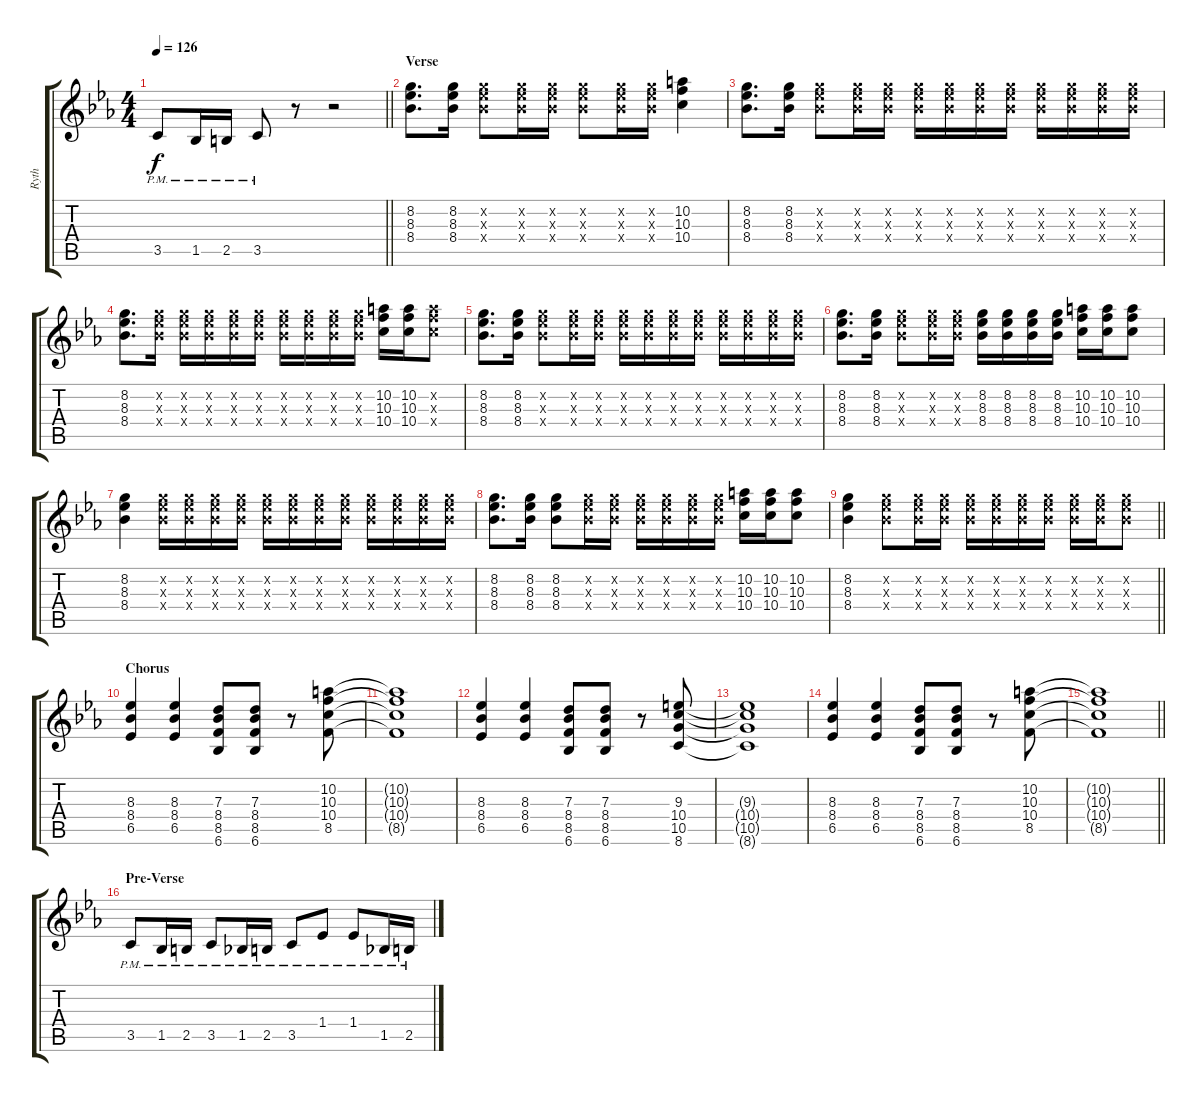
\track ("Ryth" "Ryth") {instrument distortionguitar}
\staff {score tabs}
\tuning (E4 B3 G3 D3 A2 E2) {hide}
\ts (4 4)
\tempo 126
\clef g2
\barLineRight lightlight
\ks eb
3.5{pm}.8{dy f} 1.5{pm}.16 2.5{pm}.16 3.5{pm}.8 r.8 r.2 |
\section ("" "Verse")
(8.2 8.3 8.4).8{d} (8.2 8.3 8.4).16 (8.2{x} 8.3{x} 8.4{x}).8 (8.2{x} 8.3{x} 8.4{x}).16 (8.2{x} 8.3{x} 8.4{x}).16 (8.2{x} 8.3{x} 8.4{x}).8 (8.2{x} 8.3{x} 8.4{x}).16 (8.2{x} 8.3{x} 8.4{x}).16 (10.2 10.3 10.4).4 |
(8.2 8.3 8.4).8{d} (8.2 8.3 8.4).16 (8.2{x} 8.3{x} 8.4{x}).8 (8.2{x} 8.3{x} 8.4{x}).16 (8.2{x} 8.3{x} 8.4{x}).16 (8.2{x} 8.3{x} 8.4{x}).16 (8.2{x} 8.3{x} 8.4{x}).16 (8.2{x} 8.3{x} 8.4{x}).16 (8.2{x} 8.3{x} 8.4{x}).16 (8.2{x} 8.3{x} 8.4{x}).16 (8.2{x} 8.3{x} 8.4{x}).16 (8.2{x} 8.3{x} 8.4{x}).16 (8.2{x} 8.3{x} 8.4{x}).16 |
(8.2 8.3 8.4).8{d} (8.2{x} 8.3{x} 8.4{x}).16 (8.2{x} 8.3{x} 8.4{x}).16 (8.2{x} 8.3{x} 8.4{x}).16 (8.2{x} 8.3{x} 8.4{x}).16 (8.2{x} 8.3{x} 8.4{x}).16 (8.2{x} 8.3{x} 8.4{x}).16 (8.2{x} 8.3{x} 8.4{x}).16 (8.2{x} 8.3{x} 8.4{x}).16 (8.2{x} 8.3{x} 8.4{x}).16 (10.2 10.3 10.4).16 (10.2 10.3 10.4).16 (10.2{x} 10.3{x} 10.4{x}).8 |
(8.2 8.3 8.4).8{d} (8.2 8.3 8.4).16 (8.2{x} 8.3{x} 8.4{x}).8 (8.2{x} 8.3{x} 8.4{x}).16 (8.2{x} 8.3{x} 8.4{x}).16 (8.2{x} 8.3{x} 8.4{x}).16 (8.2{x} 8.3{x} 8.4{x}).16 (8.2{x} 8.3{x} 8.4{x}).16 (8.2{x} 8.3{x} 8.4{x}).16 (8.2{x} 8.3{x} 8.4{x}).16 (8.2{x} 8.3{x} 8.4{x}).16 (8.2{x} 8.3{x} 8.4{x}).16 (8.2{x} 8.3{x} 8.4{x}).16 |
(8.2 8.3 8.4).8{d} (8.2 8.3 8.4).16 (8.2{x} 8.3{x} 8.4{x}).8 (8.2{x} 8.3{x} 8.4{x}).16 (8.2{x} 8.3{x} 8.4{x}).16 (8.2 8.3 8.4).16 (8.2 8.3 8.4).16 (8.2 8.3 8.4).16 (8.2 8.3 8.4).16 (10.2 10.3 10.4).16 (10.2 10.3 10.4).16 (10.2 10.3 10.4).8 |
(8.2 8.3 8.4).4 (8.2{x} 8.3{x} 8.4{x}).16 (8.2{x} 8.3{x} 8.4{x}).16 (8.2{x} 8.3{x} 8.4{x}).16 (8.2{x} 8.3{x} 8.4{x}).16 (8.2{x} 8.3{x} 8.4{x}).16 (8.2{x} 8.3{x} 8.4{x}).16 (8.2{x} 8.3{x} 8.4{x}).16 (8.2{x} 8.3{x} 8.4{x}).16 (8.2{x} 8.3{x} 8.4{x}).16 (8.2{x} 8.3{x} 8.4{x}).16 (8.2{x} 8.3{x} 8.4{x}).16 (8.2{x} 8.3{x} 8.4{x}).16 |
(8.2 8.3 8.4).8{d} (8.2 8.3 8.4).16 (8.2 8.3 8.4).8 (8.2{x} 8.3{x} 8.4{x}).16 (8.2{x} 8.3{x} 8.4{x}).16 (8.2{x} 8.3{x} 8.4{x}).16 (8.2{x} 8.3{x} 8.4{x}).16 (8.2{x} 8.3{x} 8.4{x}).16 (8.2{x} 8.3{x} 8.4{x}).16 (10.2 10.3 10.4).16 (10.2 10.3 10.4).16 (10.2 10.3 10.4).8 |
\barLineRight lightlight
(8.2 8.3 8.4).4 (8.2{x} 8.3{x} 8.4{x}).8 (8.2{x} 8.3{x} 8.4{x}).16 (8.2{x} 8.3{x} 8.4{x}).16 (8.2{x} 8.3{x} 8.4{x}).16 (8.2{x} 8.3{x} 8.4{x}).16 (8.2{x} 8.3{x} 8.4{x}).16 (8.2{x} 8.3{x} 8.4{x}).16 (8.2{x} 8.3{x} 8.4{x}).16 (8.2{x} 8.3{x} 8.4{x}).16 (8.2{x} 8.3{x} 8.4{x}).8 |
\section ("" "Chorus")
(8.3 8.4 6.5).4 (8.3 8.4 6.5).4 (7.3 8.4 8.5 6.6).8 (7.3 8.4 8.5 6.6).8 r.8 (10.2 10.3 10.4 8.5).8 |
(10.2{t} 10.3{t} 10.4{t} 8.5{t}).1 |
(8.3 8.4 6.5).4 (8.3 8.4 6.5).4 (7.3 8.4 8.5 6.6).8 (7.3 8.4 8.5 6.6).8 r.8 (9.3 10.4 10.5 8.6).8 |
(9.3{t} 10.4{t} 10.5{t} 8.6{t}).1 |
(8.3 8.4 6.5).4 (8.3 8.4 6.5).4 (7.3 8.4 8.5 6.6).8 (7.3 8.4 8.5 6.6).8 r.8 (10.2 10.3 10.4 8.5).8 |
\barLineRight lightlight
(10.2{t} 10.3{t} 10.4{t} 8.5{t}).1 |
\section ("" "Pre-Verse")
3.5{pm}.8 1.5{pm}.16 2.5{pm}.16 3.5{pm}.8 1.5{pm}.16 2.5{pm}.16 3.5{pm}.8 1.4{pm}.8 1.4{pm}.8 1.5{pm}.16 2.5{pm}.16
